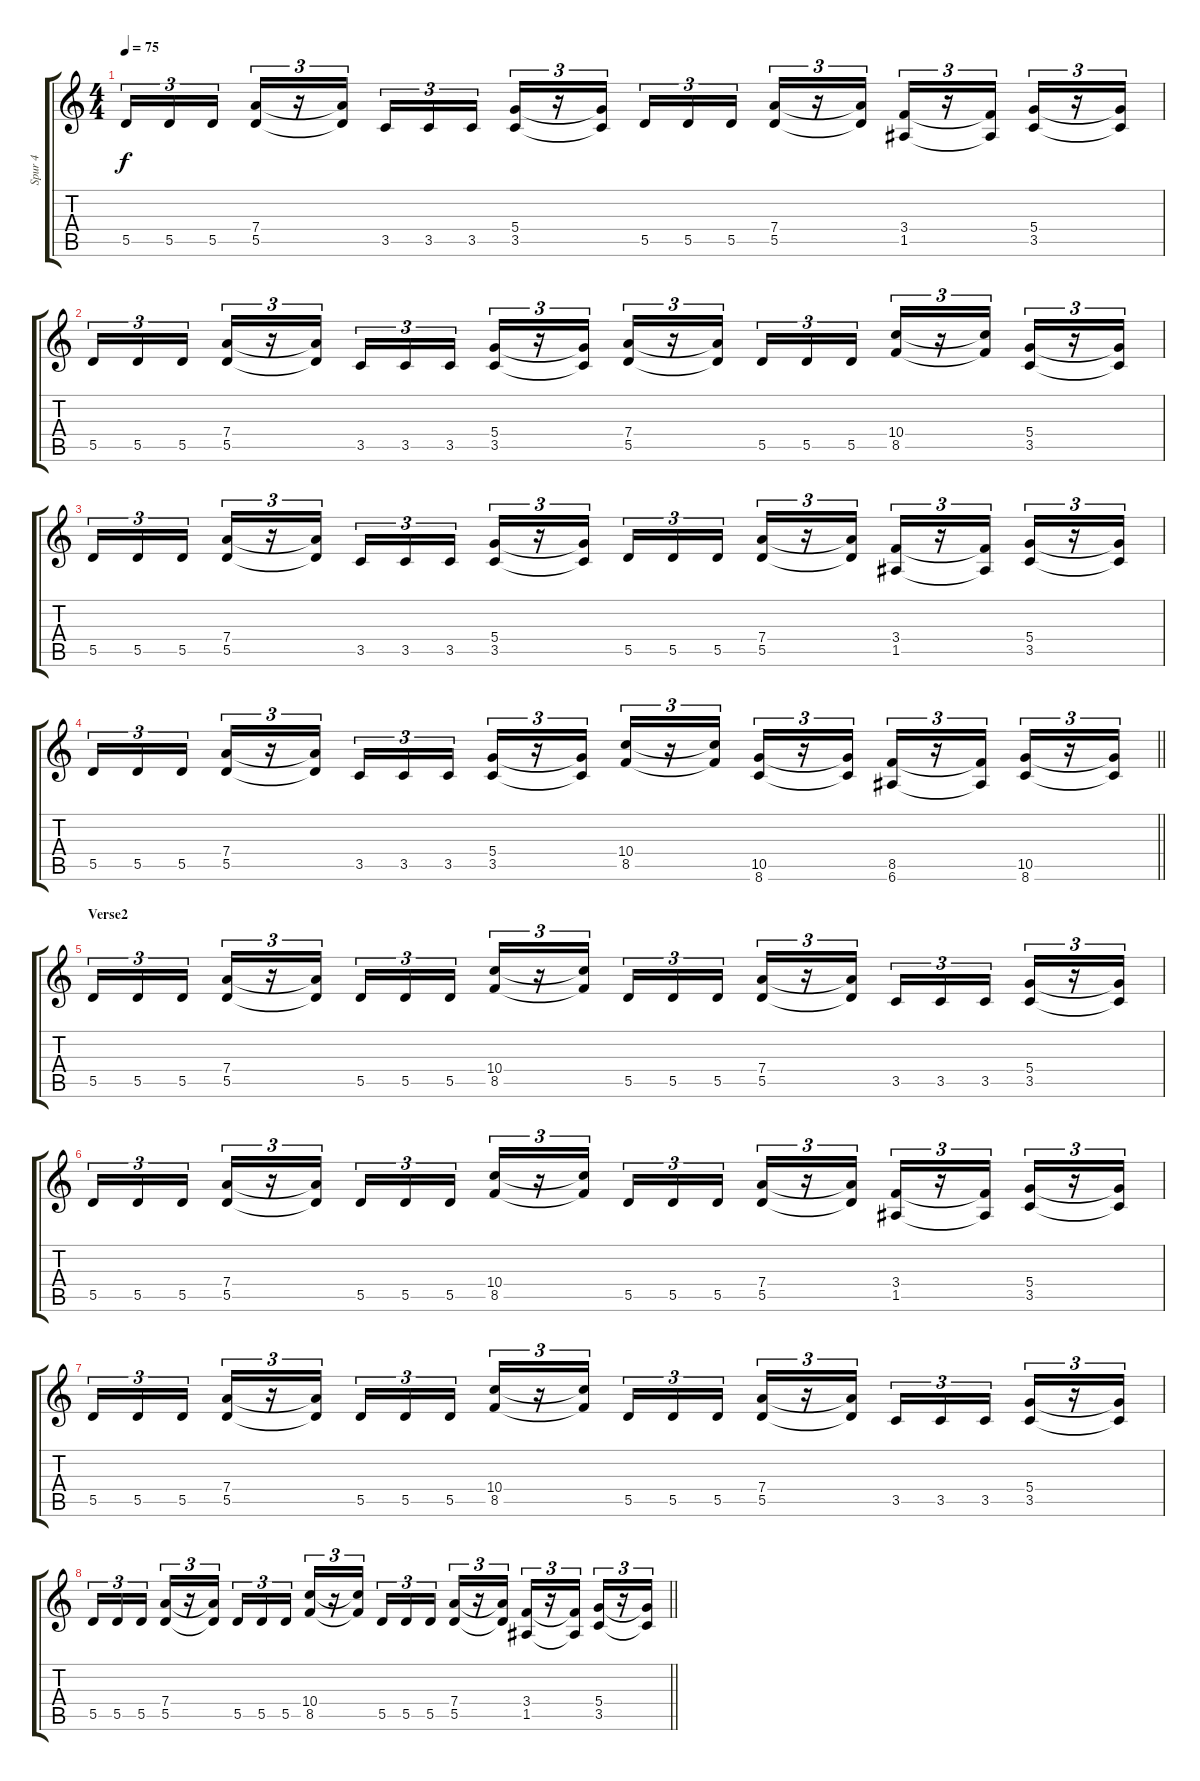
\track ("Spur 4" "Spur 4") {instrument distortionguitar}
\staff {score tabs}
\tuning (E4 B3 G3 D3 A2 E2) {hide}
\ts (4 4)
\tempo 75
\clef g2
\ks c
5.5.16{tu (3 2) dy f} 5.5.16{tu (3 2)} 5.5.16{tu (3 2)} (7.4 5.5).16{tu (3 2)} r.16{tu (3 2)} (7.4{t} 5.5{t}).16{tu (3 2)} 3.5.16{tu (3 2)} 3.5.16{tu (3 2)} 3.5.16{tu (3 2)} (5.4 3.5).16{tu (3 2)} r.16{tu (3 2)} (5.4{t} 3.5{t}).16{tu (3 2)} 5.5.16{tu (3 2)} 5.5.16{tu (3 2)} 5.5.16{tu (3 2)} (7.4 5.5).16{tu (3 2)} r.16{tu (3 2)} (7.4{t} 5.5{t}).16{tu (3 2)} (3.4 1.5).16{tu (3 2)} r.16{tu (3 2)} (3.4{t} 1.5{t}).16{tu (3 2)} (5.4 3.5).16{tu (3 2)} r.16{tu (3 2)} (5.4{t} 3.5{t}).16{tu (3 2)} |
5.5.16{tu (3 2)} 5.5.16{tu (3 2)} 5.5.16{tu (3 2)} (7.4 5.5).16{tu (3 2)} r.16{tu (3 2)} (7.4{t} 5.5{t}).16{tu (3 2)} 3.5.16{tu (3 2)} 3.5.16{tu (3 2)} 3.5.16{tu (3 2)} (5.4 3.5).16{tu (3 2)} r.16{tu (3 2)} (5.4{t} 3.5{t}).16{tu (3 2)} (7.4 5.5).16{tu (3 2)} r.16{tu (3 2)} (7.4{t} 5.5{t}).16{tu (3 2)} 5.5.16{tu (3 2)} 5.5.16{tu (3 2)} 5.5.16{tu (3 2)} (10.4 8.5).16{tu (3 2)} r.16{tu (3 2)} (10.4{t} 8.5{t}).16{tu (3 2)} (5.4 3.5).16{tu (3 2)} r.16{tu (3 2)} (5.4{t} 3.5{t}).16{tu (3 2)} |
5.5.16{tu (3 2)} 5.5.16{tu (3 2)} 5.5.16{tu (3 2)} (7.4 5.5).16{tu (3 2)} r.16{tu (3 2)} (7.4{t} 5.5{t}).16{tu (3 2)} 3.5.16{tu (3 2)} 3.5.16{tu (3 2)} 3.5.16{tu (3 2)} (5.4 3.5).16{tu (3 2)} r.16{tu (3 2)} (5.4{t} 3.5{t}).16{tu (3 2)} 5.5.16{tu (3 2)} 5.5.16{tu (3 2)} 5.5.16{tu (3 2)} (7.4 5.5).16{tu (3 2)} r.16{tu (3 2)} (7.4{t} 5.5{t}).16{tu (3 2)} (3.4 1.5).16{tu (3 2)} r.16{tu (3 2)} (3.4{t} 1.5{t}).16{tu (3 2)} (5.4 3.5).16{tu (3 2)} r.16{tu (3 2)} (5.4{t} 3.5{t}).16{tu (3 2)} |
\barLineRight lightlight
5.5.16{tu (3 2)} 5.5.16{tu (3 2)} 5.5.16{tu (3 2)} (7.4 5.5).16{tu (3 2)} r.16{tu (3 2)} (7.4{t} 5.5{t}).16{tu (3 2)} 3.5.16{tu (3 2)} 3.5.16{tu (3 2)} 3.5.16{tu (3 2)} (5.4 3.5).16{tu (3 2)} r.16{tu (3 2)} (5.4{t} 3.5{t}).16{tu (3 2)} (10.4 8.5).16{tu (3 2)} r.16{tu (3 2)} (10.4{t} 8.5{t}).16{tu (3 2)} (10.5 8.6).16{tu (3 2)} r.16{tu (3 2)} (10.5{t} 8.6{t}).16{tu (3 2)} (8.5 6.6).16{tu (3 2)} r.16{tu (3 2)} (8.5{t} 6.6{t}).16{tu (3 2)} (10.5 8.6).16{tu (3 2)} r.16{tu (3 2)} (10.5{t} 8.6{t}).16{tu (3 2)} |
\section ("" "Verse2")
5.5.16{tu (3 2)} 5.5.16{tu (3 2)} 5.5.16{tu (3 2)} (7.4 5.5).16{tu (3 2)} r.16{tu (3 2)} (7.4{t} 5.5{t}).16{tu (3 2)} 5.5.16{tu (3 2)} 5.5.16{tu (3 2)} 5.5.16{tu (3 2)} (10.4 8.5).16{tu (3 2)} r.16{tu (3 2)} (10.4{t} 8.5{t}).16{tu (3 2)} 5.5.16{tu (3 2)} 5.5.16{tu (3 2)} 5.5.16{tu (3 2)} (7.4 5.5).16{tu (3 2)} r.16{tu (3 2)} (7.4{t} 5.5{t}).16{tu (3 2)} 3.5.16{tu (3 2)} 3.5.16{tu (3 2)} 3.5.16{tu (3 2)} (5.4 3.5).16{tu (3 2)} r.16{tu (3 2)} (5.4{t} 3.5{t}).16{tu (3 2)} |
5.5.16{tu (3 2)} 5.5.16{tu (3 2)} 5.5.16{tu (3 2)} (7.4 5.5).16{tu (3 2)} r.16{tu (3 2)} (7.4{t} 5.5{t}).16{tu (3 2)} 5.5.16{tu (3 2)} 5.5.16{tu (3 2)} 5.5.16{tu (3 2)} (10.4 8.5).16{tu (3 2)} r.16{tu (3 2)} (10.4{t} 8.5{t}).16{tu (3 2)} 5.5.16{tu (3 2)} 5.5.16{tu (3 2)} 5.5.16{tu (3 2)} (7.4 5.5).16{tu (3 2)} r.16{tu (3 2)} (7.4{t} 5.5{t}).16{tu (3 2)} (3.4 1.5).16{tu (3 2)} r.16{tu (3 2)} (3.4{t} 1.5{t}).16{tu (3 2)} (5.4 3.5).16{tu (3 2)} r.16{tu (3 2)} (5.4{t} 3.5{t}).16{tu (3 2)} |
5.5.16{tu (3 2)} 5.5.16{tu (3 2)} 5.5.16{tu (3 2)} (7.4 5.5).16{tu (3 2)} r.16{tu (3 2)} (7.4{t} 5.5{t}).16{tu (3 2)} 5.5.16{tu (3 2)} 5.5.16{tu (3 2)} 5.5.16{tu (3 2)} (10.4 8.5).16{tu (3 2)} r.16{tu (3 2)} (10.4{t} 8.5{t}).16{tu (3 2)} 5.5.16{tu (3 2)} 5.5.16{tu (3 2)} 5.5.16{tu (3 2)} (7.4 5.5).16{tu (3 2)} r.16{tu (3 2)} (7.4{t} 5.5{t}).16{tu (3 2)} 3.5.16{tu (3 2)} 3.5.16{tu (3 2)} 3.5.16{tu (3 2)} (5.4 3.5).16{tu (3 2)} r.16{tu (3 2)} (5.4{t} 3.5{t}).16{tu (3 2)} |
\barLineRight lightlight
5.5.16{tu (3 2)} 5.5.16{tu (3 2)} 5.5.16{tu (3 2)} (7.4 5.5).16{tu (3 2)} r.16{tu (3 2)} (7.4{t} 5.5{t}).16{tu (3 2)} 5.5.16{tu (3 2)} 5.5.16{tu (3 2)} 5.5.16{tu (3 2)} (10.4 8.5).16{tu (3 2)} r.16{tu (3 2)} (10.4{t} 8.5{t}).16{tu (3 2)} 5.5.16{tu (3 2)} 5.5.16{tu (3 2)} 5.5.16{tu (3 2)} (7.4 5.5).16{tu (3 2)} r.16{tu (3 2)} (7.4{t} 5.5{t}).16{tu (3 2)} (3.4 1.5).16{tu (3 2)} r.16{tu (3 2)} (3.4{t} 1.5{t}).16{tu (3 2)} (5.4 3.5).16{tu (3 2)} r.16{tu (3 2)} (5.4{t} 3.5{t}).16{tu (3 2)}
